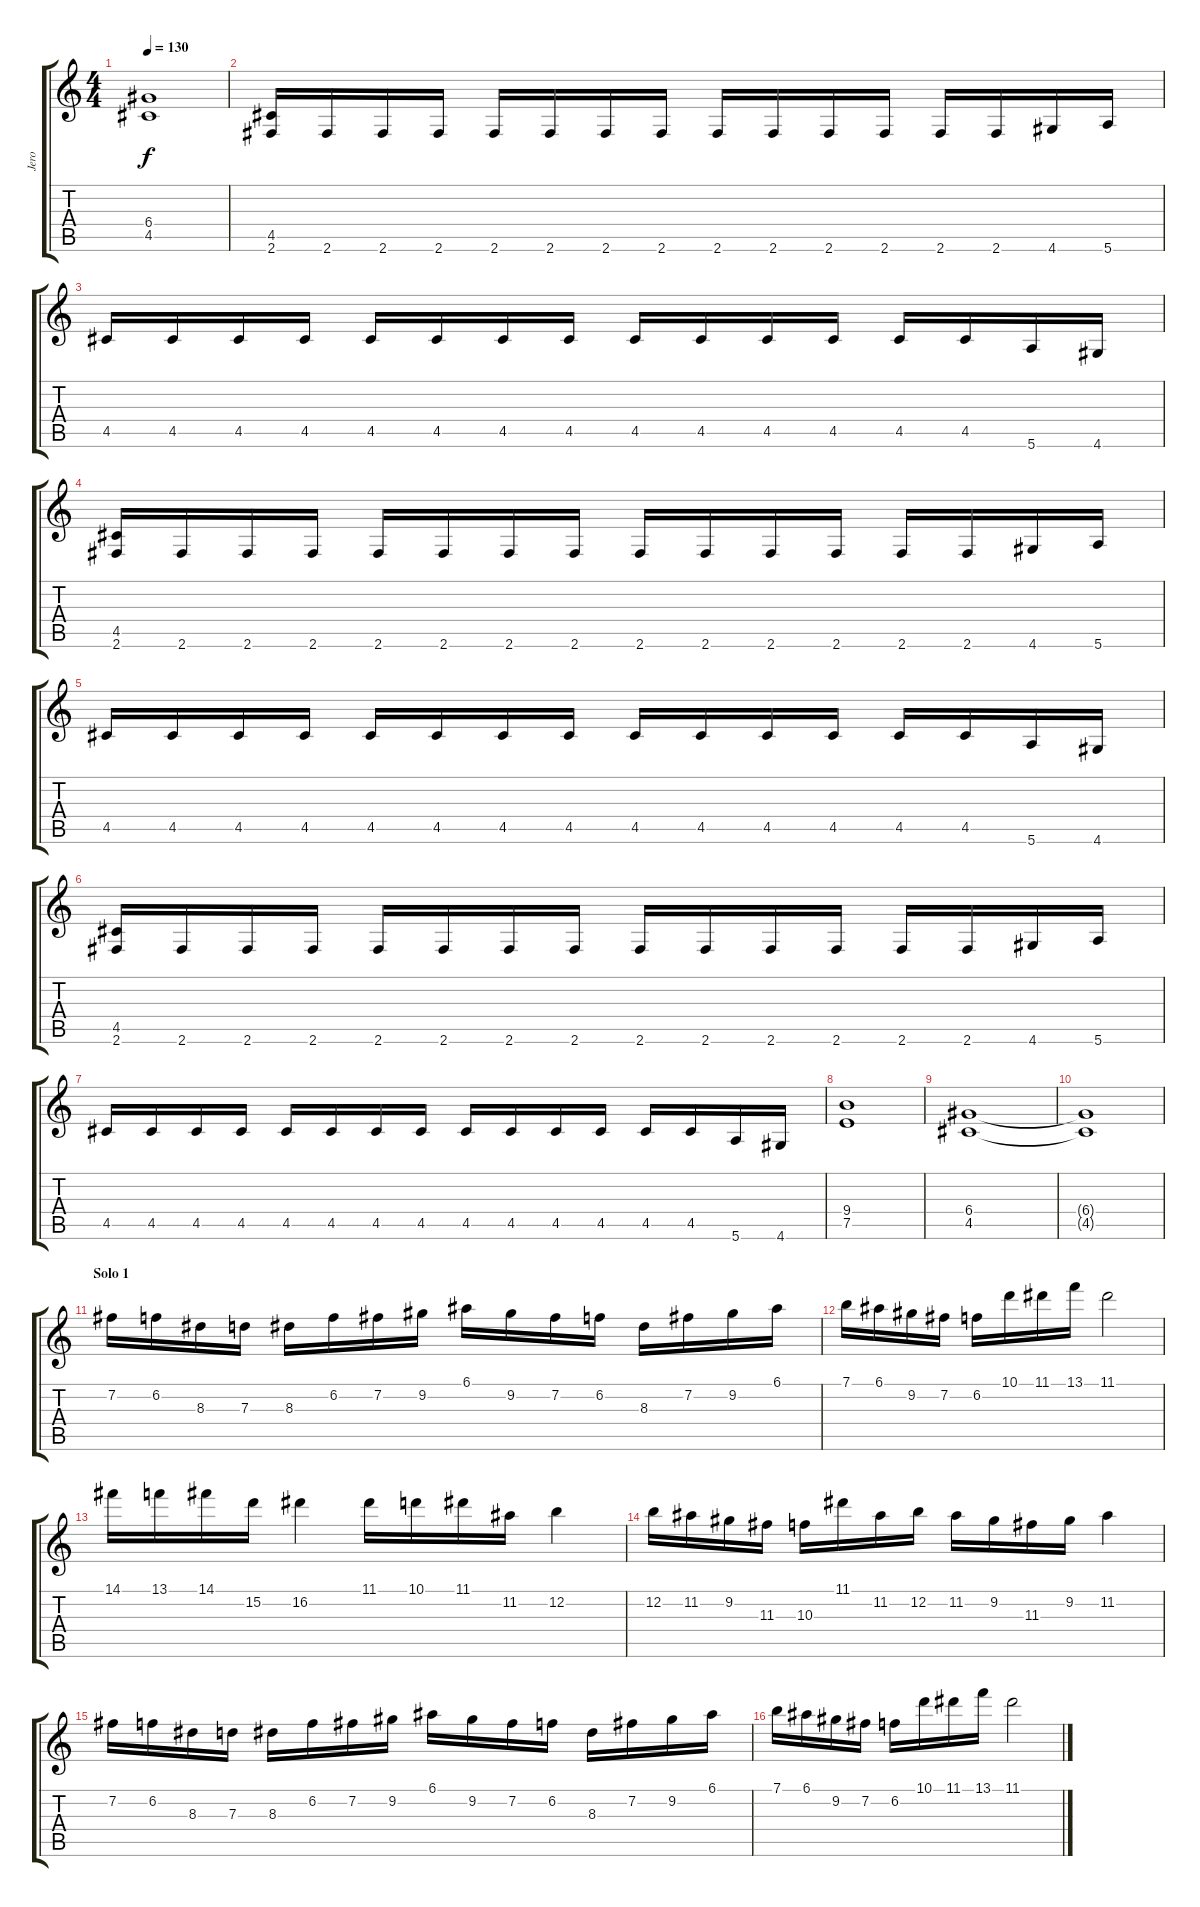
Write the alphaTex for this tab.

\track ("Jero" "Jero") {instrument distortionguitar}
\staff {score tabs}
\tuning (E4 B3 G3 D3 A2 E2) {hide}
\ts (4 4)
\tempo 130
\clef g2
\ks c
(6.4 4.5).1{dy f} |
(4.5 2.6).16 2.6.16 2.6.16 2.6.16 2.6.16 2.6.16 2.6.16 2.6.16 2.6.16 2.6.16 2.6.16 2.6.16 2.6.16 2.6.16 4.6.16 5.6.16 |
4.5.16 4.5.16 4.5.16 4.5.16 4.5.16 4.5.16 4.5.16 4.5.16 4.5.16 4.5.16 4.5.16 4.5.16 4.5.16 4.5.16 5.6.16 4.6.16 |
(4.5 2.6).16 2.6.16 2.6.16 2.6.16 2.6.16 2.6.16 2.6.16 2.6.16 2.6.16 2.6.16 2.6.16 2.6.16 2.6.16 2.6.16 4.6.16 5.6.16 |
4.5.16 4.5.16 4.5.16 4.5.16 4.5.16 4.5.16 4.5.16 4.5.16 4.5.16 4.5.16 4.5.16 4.5.16 4.5.16 4.5.16 5.6.16 4.6.16 |
(4.5 2.6).16 2.6.16 2.6.16 2.6.16 2.6.16 2.6.16 2.6.16 2.6.16 2.6.16 2.6.16 2.6.16 2.6.16 2.6.16 2.6.16 4.6.16 5.6.16 |
4.5.16 4.5.16 4.5.16 4.5.16 4.5.16 4.5.16 4.5.16 4.5.16 4.5.16 4.5.16 4.5.16 4.5.16 4.5.16 4.5.16 5.6.16 4.6.16 |
(9.4 7.5).1 |
(6.4 4.5).1 |
(6.4{t} 4.5{t}).1 |
\section ("" "Solo 1")
7.2.16 6.2.16 8.3.16 7.3.16 8.3.16 6.2.16 7.2.16 9.2.16 6.1.16 9.2.16 7.2.16 6.2.16 8.3.16 7.2.16 9.2.16 6.1.16 |
7.1.16 6.1.16 9.2.16 7.2.16 6.2.16 10.1.16 11.1.16 13.1.16 11.1.2 |
14.1.16 13.1.16 14.1.16 15.2.16 16.2.4 11.1.16 10.1.16 11.1.16 11.2.16 12.2.4 |
12.2.16 11.2.16 9.2.16 11.3.16 10.3.16 11.1.16 11.2.16 12.2.16 11.2.16 9.2.16 11.3.16 9.2.16 11.2.4 |
7.2.16 6.2.16 8.3.16 7.3.16 8.3.16 6.2.16 7.2.16 9.2.16 6.1.16 9.2.16 7.2.16 6.2.16 8.3.16 7.2.16 9.2.16 6.1.16 |
7.1.16 6.1.16 9.2.16 7.2.16 6.2.16 10.1.16 11.1.16 13.1.16 11.1.2
